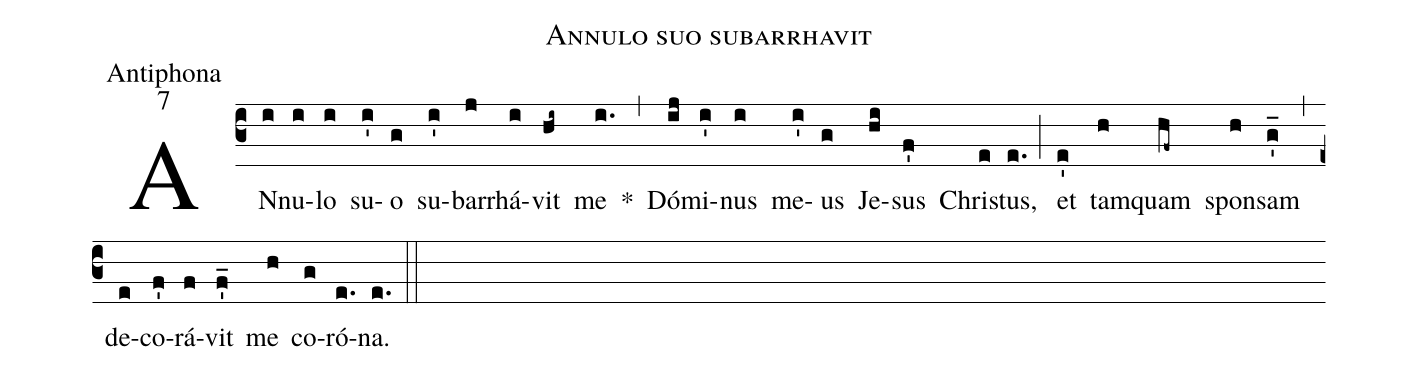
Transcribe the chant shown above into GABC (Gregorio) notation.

name:Annulo suo subarrhavit;
office-part:Antiphona;
mode:7;
%%
(c3) AN(i)nu(i)lo(i) su(i')o(g) su(i')bar(j)rhá(i)vit(hi~) me(i.) *(,) Dó(ij)mi(i')nus(i) me(i')us(g) Je(hi)sus(f') Chri(e)stus,(e.) (;) et(e') tam(h)quam(hf~) spon(h)sam(g'_) (,) de(e)co(f')rá(f)vit(f'_) me(h) co(g)ró(e.)na.(e.) (::)
